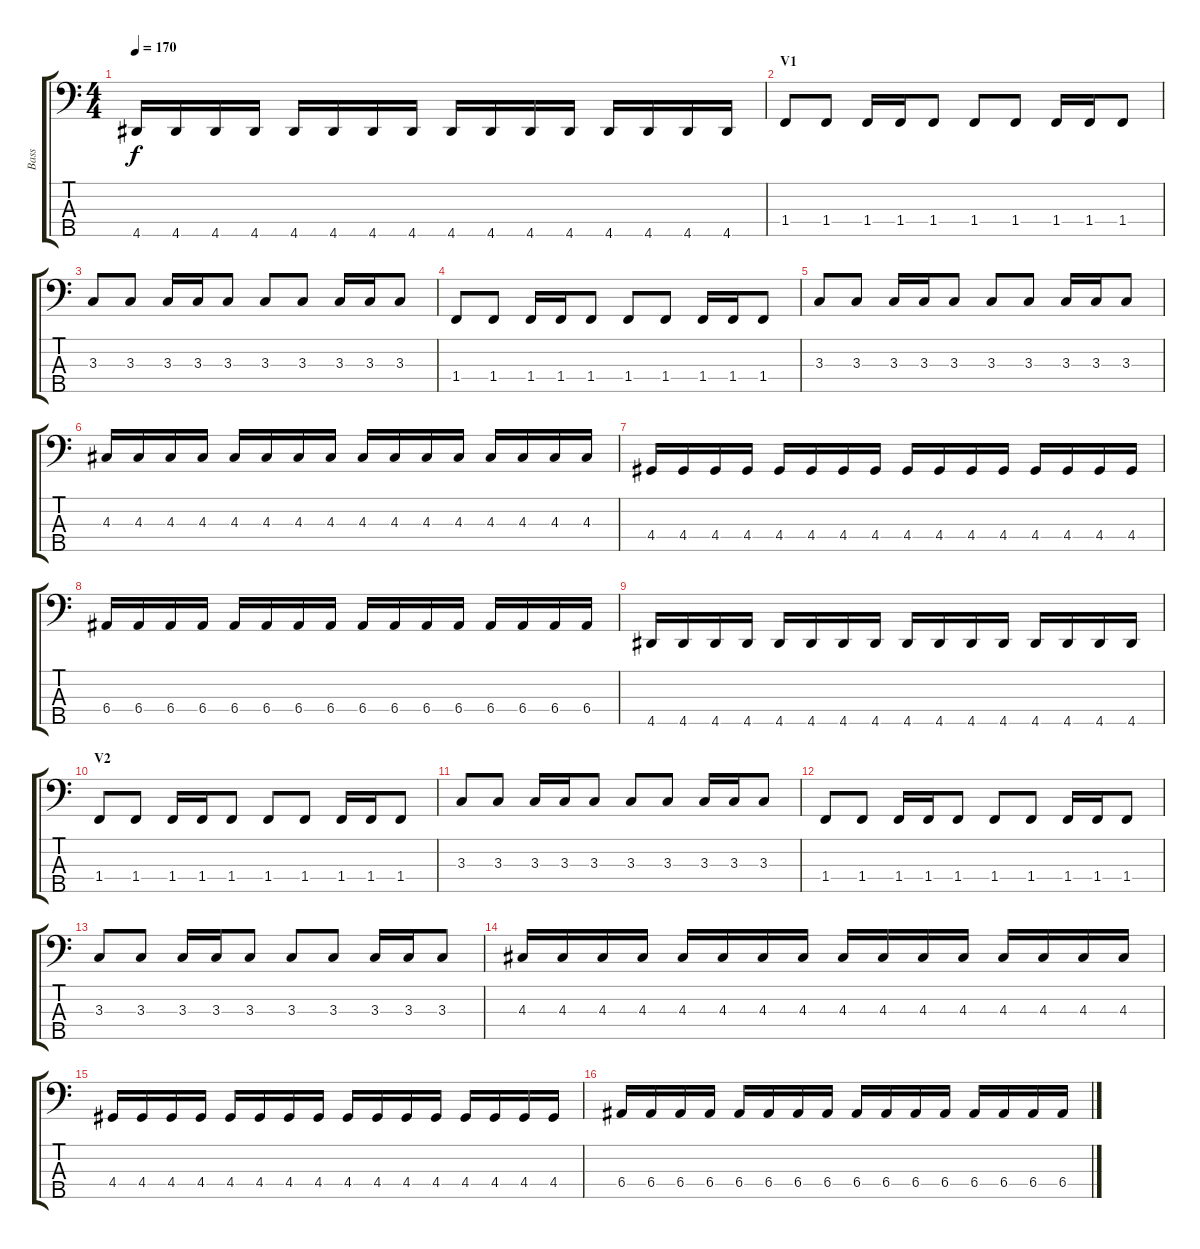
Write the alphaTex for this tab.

\track ("Bass" "Bass") {instrument electricbassfinger}
\staff {score tabs}
\tuning (G2 D2 A1 E1 B0) {hide}
\ts (4 4)
\tempo 170
\clef f4
\ks c
4.5.16{dy f} 4.5.16 4.5.16 4.5.16 4.5.16 4.5.16 4.5.16 4.5.16 4.5.16 4.5.16 4.5.16 4.5.16 4.5.16 4.5.16 4.5.16 4.5.16 |
\section ("" "V1")
1.4.8 1.4.8 1.4.16 1.4.16 1.4.8 1.4.8 1.4.8 1.4.16 1.4.16 1.4.8 |
3.3.8 3.3.8 3.3.16 3.3.16 3.3.8 3.3.8 3.3.8 3.3.16 3.3.16 3.3.8 |
1.4.8 1.4.8 1.4.16 1.4.16 1.4.8 1.4.8 1.4.8 1.4.16 1.4.16 1.4.8 |
3.3.8 3.3.8 3.3.16 3.3.16 3.3.8 3.3.8 3.3.8 3.3.16 3.3.16 3.3.8 |
4.3.16 4.3.16 4.3.16 4.3.16 4.3.16 4.3.16 4.3.16 4.3.16 4.3.16 4.3.16 4.3.16 4.3.16 4.3.16 4.3.16 4.3.16 4.3.16 |
4.4.16 4.4.16 4.4.16 4.4.16 4.4.16 4.4.16 4.4.16 4.4.16 4.4.16 4.4.16 4.4.16 4.4.16 4.4.16 4.4.16 4.4.16 4.4.16 |
6.4.16 6.4.16 6.4.16 6.4.16 6.4.16 6.4.16 6.4.16 6.4.16 6.4.16 6.4.16 6.4.16 6.4.16 6.4.16 6.4.16 6.4.16 6.4.16 |
4.5.16 4.5.16 4.5.16 4.5.16 4.5.16 4.5.16 4.5.16 4.5.16 4.5.16 4.5.16 4.5.16 4.5.16 4.5.16 4.5.16 4.5.16 4.5.16 |
\section ("" "V2")
1.4.8 1.4.8 1.4.16 1.4.16 1.4.8 1.4.8 1.4.8 1.4.16 1.4.16 1.4.8 |
3.3.8 3.3.8 3.3.16 3.3.16 3.3.8 3.3.8 3.3.8 3.3.16 3.3.16 3.3.8 |
1.4.8 1.4.8 1.4.16 1.4.16 1.4.8 1.4.8 1.4.8 1.4.16 1.4.16 1.4.8 |
3.3.8 3.3.8 3.3.16 3.3.16 3.3.8 3.3.8 3.3.8 3.3.16 3.3.16 3.3.8 |
4.3.16 4.3.16 4.3.16 4.3.16 4.3.16 4.3.16 4.3.16 4.3.16 4.3.16 4.3.16 4.3.16 4.3.16 4.3.16 4.3.16 4.3.16 4.3.16 |
4.4.16 4.4.16 4.4.16 4.4.16 4.4.16 4.4.16 4.4.16 4.4.16 4.4.16 4.4.16 4.4.16 4.4.16 4.4.16 4.4.16 4.4.16 4.4.16 |
6.4.16 6.4.16 6.4.16 6.4.16 6.4.16 6.4.16 6.4.16 6.4.16 6.4.16 6.4.16 6.4.16 6.4.16 6.4.16 6.4.16 6.4.16 6.4.16
